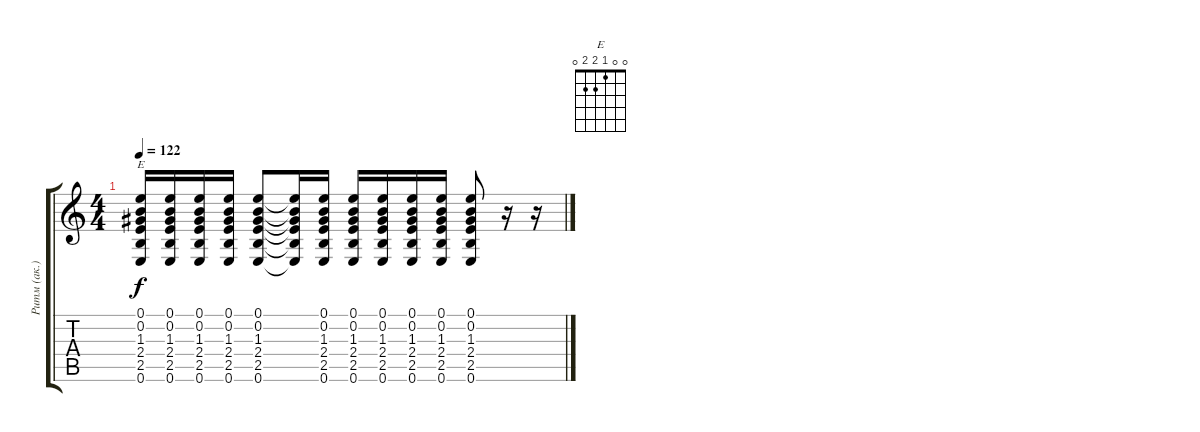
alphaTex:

\track ("Ритм (ак.)" "Ритм (ак.)") {instrument acousticguitarsteel}
\staff {score tabs}
\tuning (E4 B3 G3 D3 A2 E2) {hide}
\chord ("E" 0 0 1 2 2 0)
\ts (4 4)
\tempo 122
\clef g2
\ks c
(0.1 0.2 1.3 2.4 2.5 0.6).16{ch "E" dy f} (0.1 0.2 1.3 2.4 2.5 0.6).16 (0.1 0.2 1.3 2.4 2.5 0.6).16 (0.1 0.2 1.3 2.4 2.5 0.6).16 (0.1 0.2 1.3 2.4 2.5 0.6).8 (0.1{t} 0.2{t} 1.3{t} 2.4{t} 2.5{t} 0.6{t}).16 (0.1 0.2 1.3 2.4 2.5 0.6).16 (0.1 0.2 1.3 2.4 2.5 0.6).16 (0.1 0.2 1.3 2.4 2.5 0.6).16 (0.1 0.2 1.3 2.4 2.5 0.6).16 (0.1 0.2 1.3 2.4 2.5 0.6).16 (0.1 0.2 1.3 2.4 2.5 0.6).8 r.16 r.16
